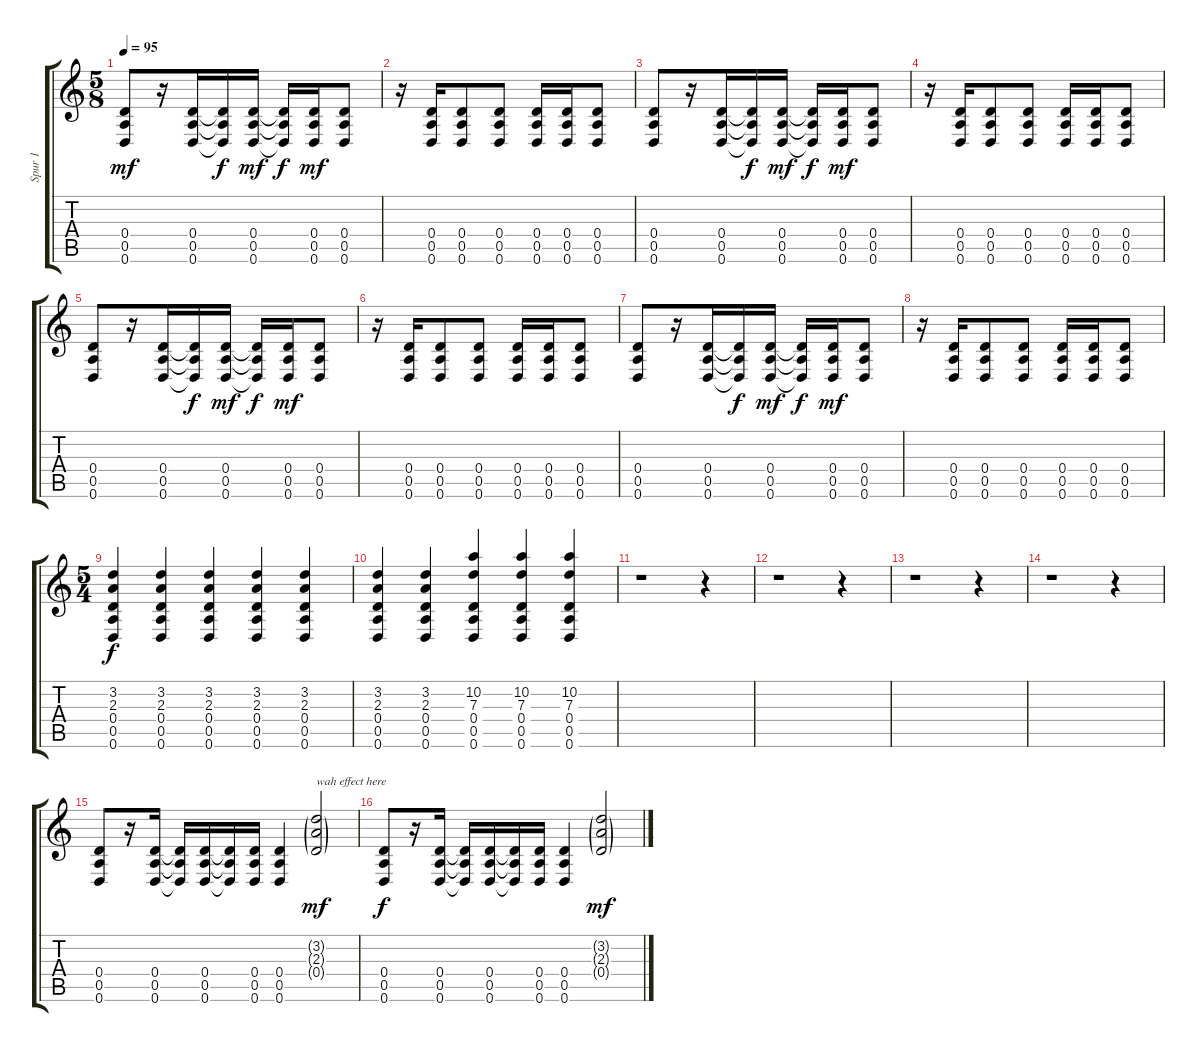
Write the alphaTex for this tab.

\track ("Spur 1" "Spur 1") {instrument distortionguitar}
\staff {score tabs}
\tuning (E4 B3 G3 D3 A2 D2) {hide}
\ts (5 8)
\tempo 95
\clef g2
\ks c
(0.4 0.5 0.6).8{dy mf} r.16 (0.4 0.5 0.6).16 (0.4{t} 0.5{t} 0.6{t}).16{dy f} (0.4 0.5 0.6).16{dy mf} (0.4{t} 0.5{t} 0.6{t}).16{dy f} (0.4 0.5 0.6).16{dy mf} (0.4 0.5 0.6).8 |
r.16 (0.4 0.5 0.6).16 (0.4 0.5 0.6).8 (0.4 0.5 0.6).8 (0.4 0.5 0.6).16 (0.4 0.5 0.6).16 (0.4 0.5 0.6).8 |
(0.4 0.5 0.6).8 r.16 (0.4 0.5 0.6).16 (0.4{t} 0.5{t} 0.6{t}).16{dy f} (0.4 0.5 0.6).16{dy mf} (0.4{t} 0.5{t} 0.6{t}).16{dy f} (0.4 0.5 0.6).16{dy mf} (0.4 0.5 0.6).8 |
r.16 (0.4 0.5 0.6).16 (0.4 0.5 0.6).8 (0.4 0.5 0.6).8 (0.4 0.5 0.6).16 (0.4 0.5 0.6).16 (0.4 0.5 0.6).8 |
(0.4 0.5 0.6).8 r.16 (0.4 0.5 0.6).16 (0.4{t} 0.5{t} 0.6{t}).16{dy f} (0.4 0.5 0.6).16{dy mf} (0.4{t} 0.5{t} 0.6{t}).16{dy f} (0.4 0.5 0.6).16{dy mf} (0.4 0.5 0.6).8 |
r.16 (0.4 0.5 0.6).16 (0.4 0.5 0.6).8 (0.4 0.5 0.6).8 (0.4 0.5 0.6).16 (0.4 0.5 0.6).16 (0.4 0.5 0.6).8 |
(0.4 0.5 0.6).8 r.16 (0.4 0.5 0.6).16 (0.4{t} 0.5{t} 0.6{t}).16{dy f} (0.4 0.5 0.6).16{dy mf} (0.4{t} 0.5{t} 0.6{t}).16{dy f} (0.4 0.5 0.6).16{dy mf} (0.4 0.5 0.6).8 |
r.16 (0.4 0.5 0.6).16 (0.4 0.5 0.6).8 (0.4 0.5 0.6).8 (0.4 0.5 0.6).16 (0.4 0.5 0.6).16 (0.4 0.5 0.6).8 |
\ts (5 4)
(3.2 2.3 0.4 0.5 0.6).4{dy f} (3.2 2.3 0.4 0.5 0.6).4 (3.2 2.3 0.4 0.5 0.6).4 (3.2 2.3 0.4 0.5 0.6).4 (3.2 2.3 0.4 0.5 0.6).4 |
(3.2 2.3 0.4 0.5 0.6).4 (3.2 2.3 0.4 0.5 0.6).4 (10.2 7.3 0.4 0.5 0.6).4 (10.2 7.3 0.4 0.5 0.6).4 (10.2 7.3 0.4 0.5 0.6).4 |
r.1 r.4 |
r.1 r.4 |
r.1 r.4 |
r.1 r.4 |
(0.4 0.5 0.6).8{instrument electricguitarmuted} r.16 (0.4 0.5 0.6).16 (0.4{t} 0.5{t} 0.6{t}).16 (0.4 0.5 0.6).16 (0.4{t} 0.5{t} 0.6{t}).16 (0.4 0.5 0.6).16 (0.4 0.5 0.6).4 (3.2{g} 2.3{g} 0.4{g}).2{txt "wah effect here" dy mf instrument electricguitarjazz} |
(0.4 0.5 0.6).8{dy f instrument electricguitarmuted} r.16 (0.4 0.5 0.6).16 (0.4{t} 0.5{t} 0.6{t}).16 (0.4 0.5 0.6).16 (0.4{t} 0.5{t} 0.6{t}).16 (0.4 0.5 0.6).16 (0.4 0.5 0.6).4 (3.2{g} 2.3{g} 0.4{g}).2{dy mf instrument electricguitarjazz}
